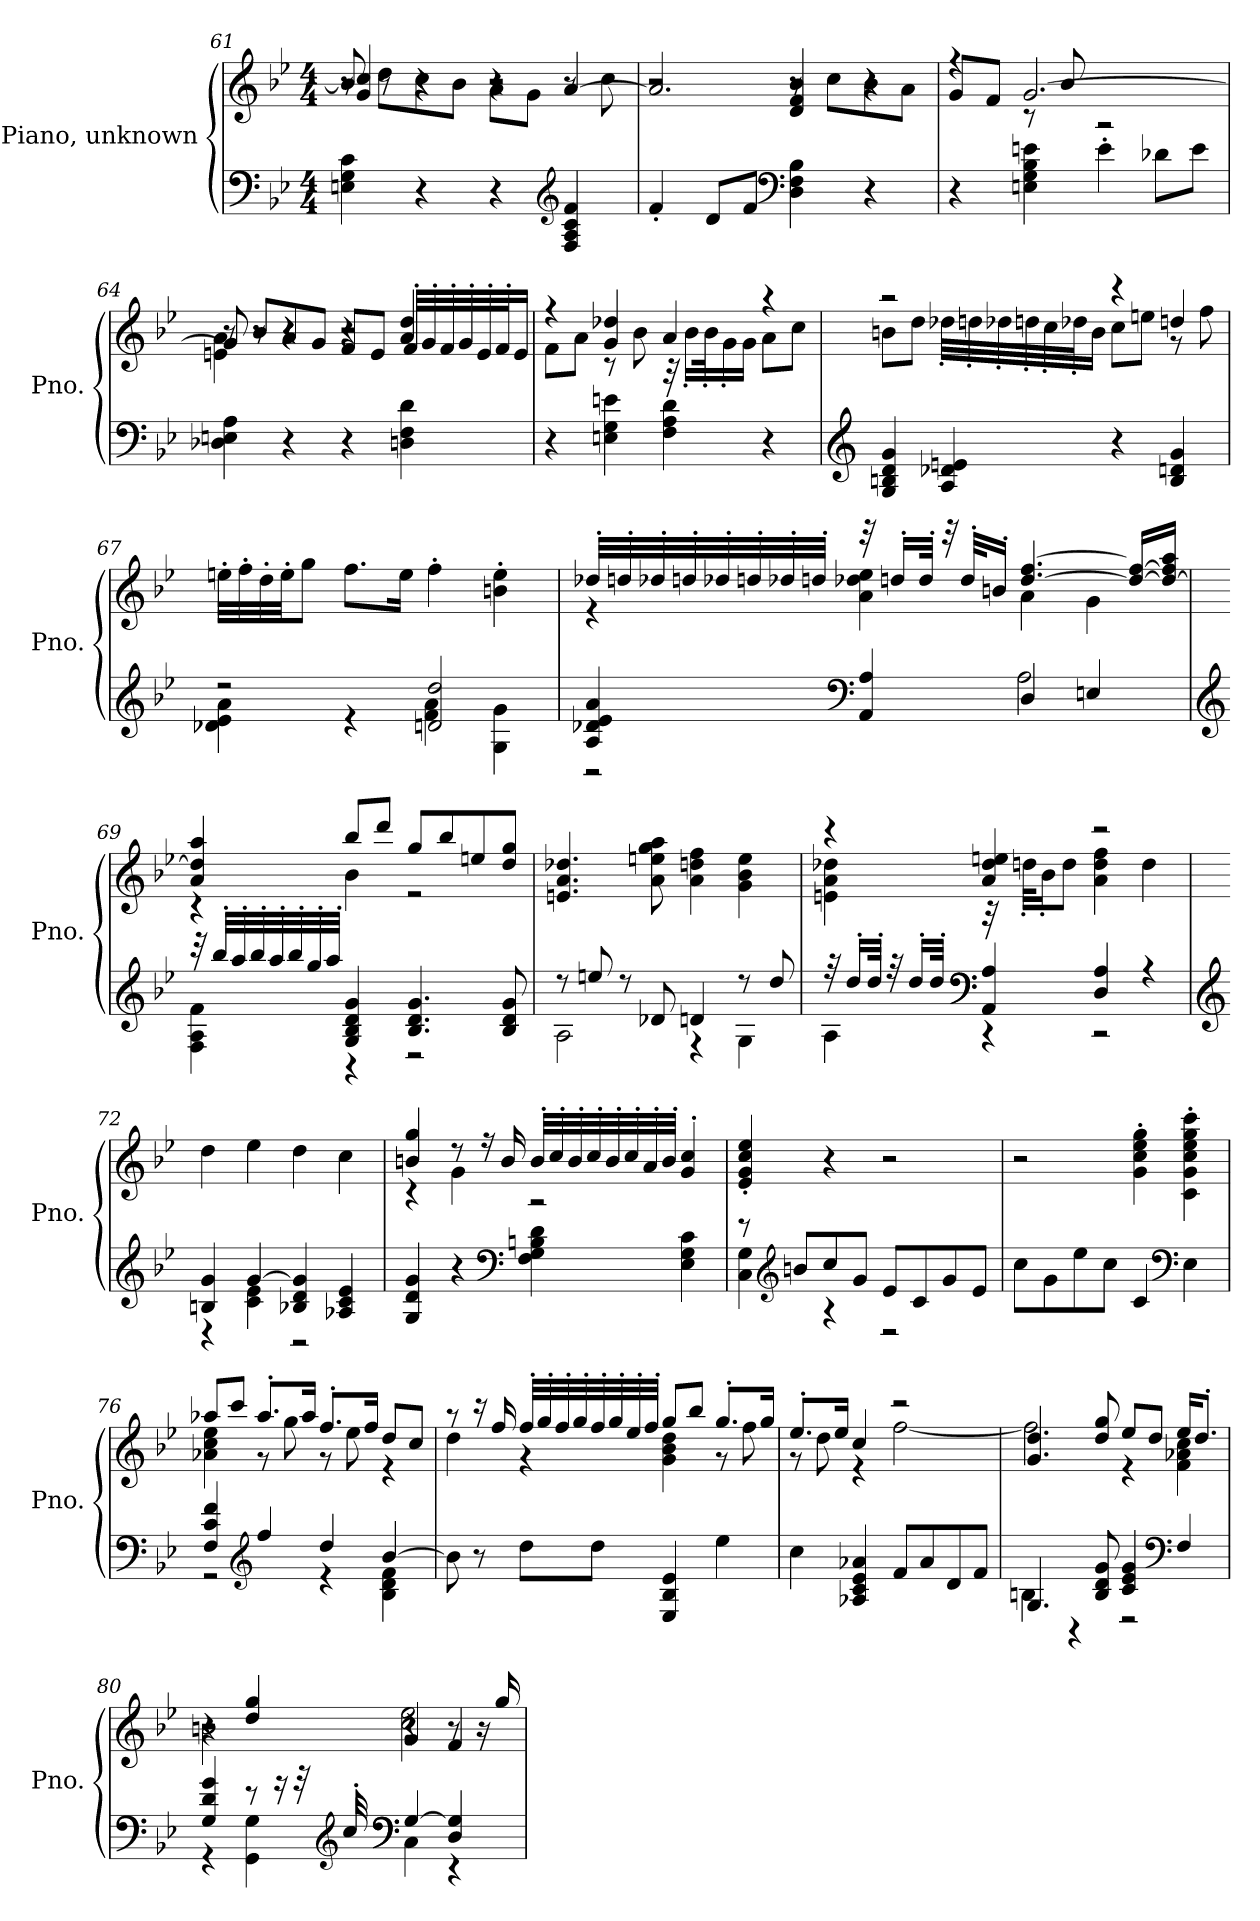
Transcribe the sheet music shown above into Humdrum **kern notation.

**kern	**kern
*part1	*part1
*staff2	*staff1
*I"Piano, unknown	*
*I'Pno.	*
*clefF4	*clefG2
*k[b-e-]	*k[b-e-]
*M4/4	*M4/4
=61	=61
*	*^
*	*	*^
4En\ 4G\ 4c\	8b-/]	8r	4g/ 4cc/
.	8r	8dd\L	.
4r	4r	8cc\	4r
.	.	8b-\J	.
4r	4r	8a\L	2r
.	.	8g\J	.
*clefG2	*	*	*
4F/ 4A/ 4c/ 4f/	[4a/	8r	.
.	.	8cc\	.
=62	=62	=62	=62
4f'/	2.a/]	2r	2r
8d/L	.	.	.
8f/J	.	.	.
*clefF4	*	*	*
4D\ 4F\ 4B-\	.	8r	4d/ 4f/ 4b-/
.	.	8cc\L	.
4r	4r	8b-\	4r
.	.	8a\J	.
*	*	*v	*v
!!LO:LB:g=z
=63	=63	=63
4r	4r	8g/L
.	.	8f/J
4En\ 4G\ 4B-\ 4en\	[2.g/	8r
.	.	8b-/
4e'\	.	2r
8d-X\L	.	.
8e\J	.	.
=64	=64	=64
*	*	*^
4D-X\ 4En\ 4A\	8g/]	4en\ 4a\	8r
.	8r	.	8b-/L
4r	4r	4r	8a/
.	.	.	8g/J
4r	4r	2r	8f/L
.	.	.	8e/J
4Dn\ 4F\ 4d\	4a/ 4dd/	.	32f'/LLL
.	.	.	32g'/
.	.	.	32f'/
.	.	.	32g'/
.	.	.	32e'/
.	.	.	32f'/J
.	.	.	16e/JJ
*	*	*v	*v
=65	=65	=65
4r	4r	8f\L
.	.	8a\J
4En\ 4G\ 4en\	4g/ 4dd-X/	8r
.	.	8b-\
4F\ 4A\ 4d\	4a/	32r
.	.	16b-'\LL
.	.	32b-'\K
.	.	16g'\
.	.	16g\JJ
4r	4r	8a\L
.	.	8cc\J
!!LO:PB:g=z	!!
=66	=66	=66
*clefG2	*	*
4G/ 4Bn/ 4d/ 4g/	2r	8bn\L
.	.	8dd\J
4A/ 4d-X/ 4en/	.	32dd-X'\LLL
.	.	32ddn'\
.	.	32dd-X'\
.	.	32ddn'\
.	.	32cc'\
.	.	32dd-X'\J
.	.	16b\JJ
4r	4r	8cc\L
.	.	8een\J
4B/ 4dn/ 4g/	4ddn/	8r
.	.	8ff\
*	*v	*v
=67	=67
*^	*
2r	4d-X\ 4e-\ 4a\	32een'\LLL
.	.	32ff'\
.	.	32dd'\
.	.	32ee'\JJ
.	.	8gg\J
.	4r	8.ff\L
.	.	16ee\Jk
2dn/ 2dd/	4f\ 4a\	4ff'\
.	4G\ 4g\	4bn\' 4ee\'
!!LO:LB:g=z
=68	=68	=68
*	*	*^
4A/ 4d-X/ 4e-/ 4a/	2r	32dd-X'/LLL	4r
.	.	32ddn'/	.
.	.	32dd-X'/	.
.	.	32ddn'/	.
.	.	32dd-X'/	.
.	.	32ddn'/	.
.	.	32dd-X'/	.
.	.	32ddn'/JJJ	.
*clefF4	*	*	*
4AA/ 4A/	.	32r	4a\ 4dd-X\ 4ee-\
.	.	16ddn'/LL	.
.	.	32dd'/JJk	.
.	.	32r	.
.	.	32dd'/KLL	.
.	.	16bn'/JJ	.
4D/	2A\	[4.dd/ [4.ff/	4a\
4En/	.	.	4g\
.	.	16dd/_ 16ff/_LL	.
.	.	16dd/_ 16ff/] 16aa/JJ	.
!!LO:LB:g=z	!!
=69	=69	=69	=69
*clefG2	*	*	*
32r	4F\ 4A\ 4f\	4a/ 4dd/] 4aa/	4r
32bb-'/LLL	.	.	.
32aa'/	.	.	.
32bb-'/	.	.	.
32aa'/	.	.	.
32bb-'/	.	.	.
32gg'/	.	.	.
32aa'/JJJ	.	.	.
4G/ 4B-/ 4d/ 4g/	4r	8bb-/L	4b-\
.	.	8ddd/J	.
4.B-/ 4.d/ 4.g/	2r	8gg/L	2r
.	.	8bb-/	.
.	.	8een/	.
8B-/ 8d/ 8g/	.	8dd/ 8gg/J	.
*	*	*v	*v
=70	=70	=70
8r	2A\	4.en/ 4.a/ 4.dd-X/
8een/	.	.
8r	.	.
8d-X/	.	8a\ 8een\ 8gg\ 8aa\
4dn/	4r	4a\ 4ddn\ 4ff\
8r	4G\	4g\ 4b-\ 4ee\
8dd/	.	.
=71	=71	=71
*	*	*^
32r	4A\	4r	4en\ 4a\ 4dd-X\
16dd'/LL	.	.	.
32dd'/JJk	.	.	.
32r	.	.	.
16dd'/LL	.	.	.
32dd'/JJk	.	.	.
*clefF4	*	*	*
4AA/ 4A/	4r	4a/ 4dd-/ 4een/	32r
.	.	.	32ddn'\KLL
.	.	.	16b-'\J
.	.	.	8dd\J
4D/ 4A/	2r	2r	4a\ 4dd\ 4ff\
4r	.	.	4dd\
*	*	*v	*v
!!LO:LB:g=z
=72	=72	=72
*clefG2	*	*
4Bn/ 4g/	4r	4dd\
[4g/	4c\ 4e-\	4ee-\
4B-X/ 4d/ 4g/]	2r	4dd\
4A-X/ 4c/ 4e-/	.	4cc\
*v	*v	*
=73	=73
*	*^
4G/ 4d/ 4g/	4bn/ 4gg/	4r
4r	8r	4g\
.	16r	.
.	16b/	.
*clefF4	*	*
4F\ 4G\ 4Bn\ 4d\	32b'/LLL	2r
.	32cc'/	.
.	32b'/	.
.	32cc'/	.
.	32b'/	.
.	32cc'/	.
.	32a'/	.
.	32b'/JJJ	.
4E-\ 4G\ 4c\	4g/' 4cc/'	.
*	*v	*v
=74	=74
*^	*
8r	4C\ 4G\	4e-/' 4g/' 4cc/' 4ee-/'
*clefG2	*	*
8bn/L	.	.
8cc/	4r	4r
8g/J	.	.
8e-/L	2r	2r
8c/	.	.
8g/	.	.
8e-/J	.	.
*v	*v	*
=75	=75
8cc\L	2r
8g\	.
8ee-\	.
8cc\J	.
4c/	4g\' 4cc\' 4ee-\' 4gg\'
*clefF4	*
4E-\	4c\' 4g\' 4cc\' 4ee-\' 4gg\' 4ccc\'
!!LO:LB:g=z
=76	=76
*^	*^
4F/ 4c/ 4f/	2r	8aa-X/L	4a-X\ 4cc\ 4ee-\
.	.	8ccc/J	.
*clefG2	*	*	*
4ff/	.	8.aa-'/L	8r
.	.	.	8gg\
.	.	16aa-/Jk	.
4dd/	4r	8.ff'/L	8r
.	.	.	8ee-\
.	.	16ff/Jk	.
[4b-/	4B-\ 4d\ 4f\	8dd/L	4r
.	.	8cc/J	.
*v	*v	*	*
=77	=77	=77
8b-\]	8r	4dd\
8r	16r	.
.	16ff/	.
8dd\L	32ff'/LLL	4r
.	32gg'/	.
.	32ff'/	.
.	32gg'/	.
8dd\J	32ff'/	.
.	32gg'/	.
.	32ee-'/	.
.	32ff'/JJJ	.
4E-/ 4B-/ 4e-/	8gg/L	4g\ 4b-\ 4dd\
.	8bb-/J	.
4ee-\	8.gg'/L	8r
.	.	8ff\
.	16gg/Jk	.
=78	=78	=78
4cc\	8.ee-'/L	8r
.	.	8dd\
.	16ee-/Jk	.
4A-X/ 4c/ 4e-/ 4a-X/	4cc/	4r
8f/L	2r	[2ff\
8a-/	.	.
8d/	.	.
8f/J	.	.
!!LO:LB:g=z	!!
=79	=79	=79
*^	*	*
4.G/	4Bn\	4.g/ 4.dd/	2ff\]
.	4r	.	.
8B/ 8d/ 8g/	.	8dd/ 8gg/	.
4c/ 4e-/ 4g/	2r	8ee-/L	4r
.	.	8dd/J	.
*clefF4	*	*	*
4F/	.	16ee-/KL	4f\ 4a-X\ 4cc\
.	.	8.dd'/J	.
=80	=80	=80	=80
*	*	*	*^
4G/ 4d/ 4g/	4r	4r	2bn\	2r
8r	4GG\ 4G\	4dd/ 4gg/	.	.
16r	.	.	.	.
32r	.	.	.	.
*clefG2	*	*	*	*
32cc'/	.	.	.	.
*clefF4	*	*	*	*
[4G/	4C\	4g/	2cc\ 2ee-\	4r
4D/ 4G/]	4r	8r	.	4f/
.	.	16r	.	.
.	.	16gg/	.	.
*v	*v	*	*	*
*	*v	*v	*v
=	=
*-	*-
